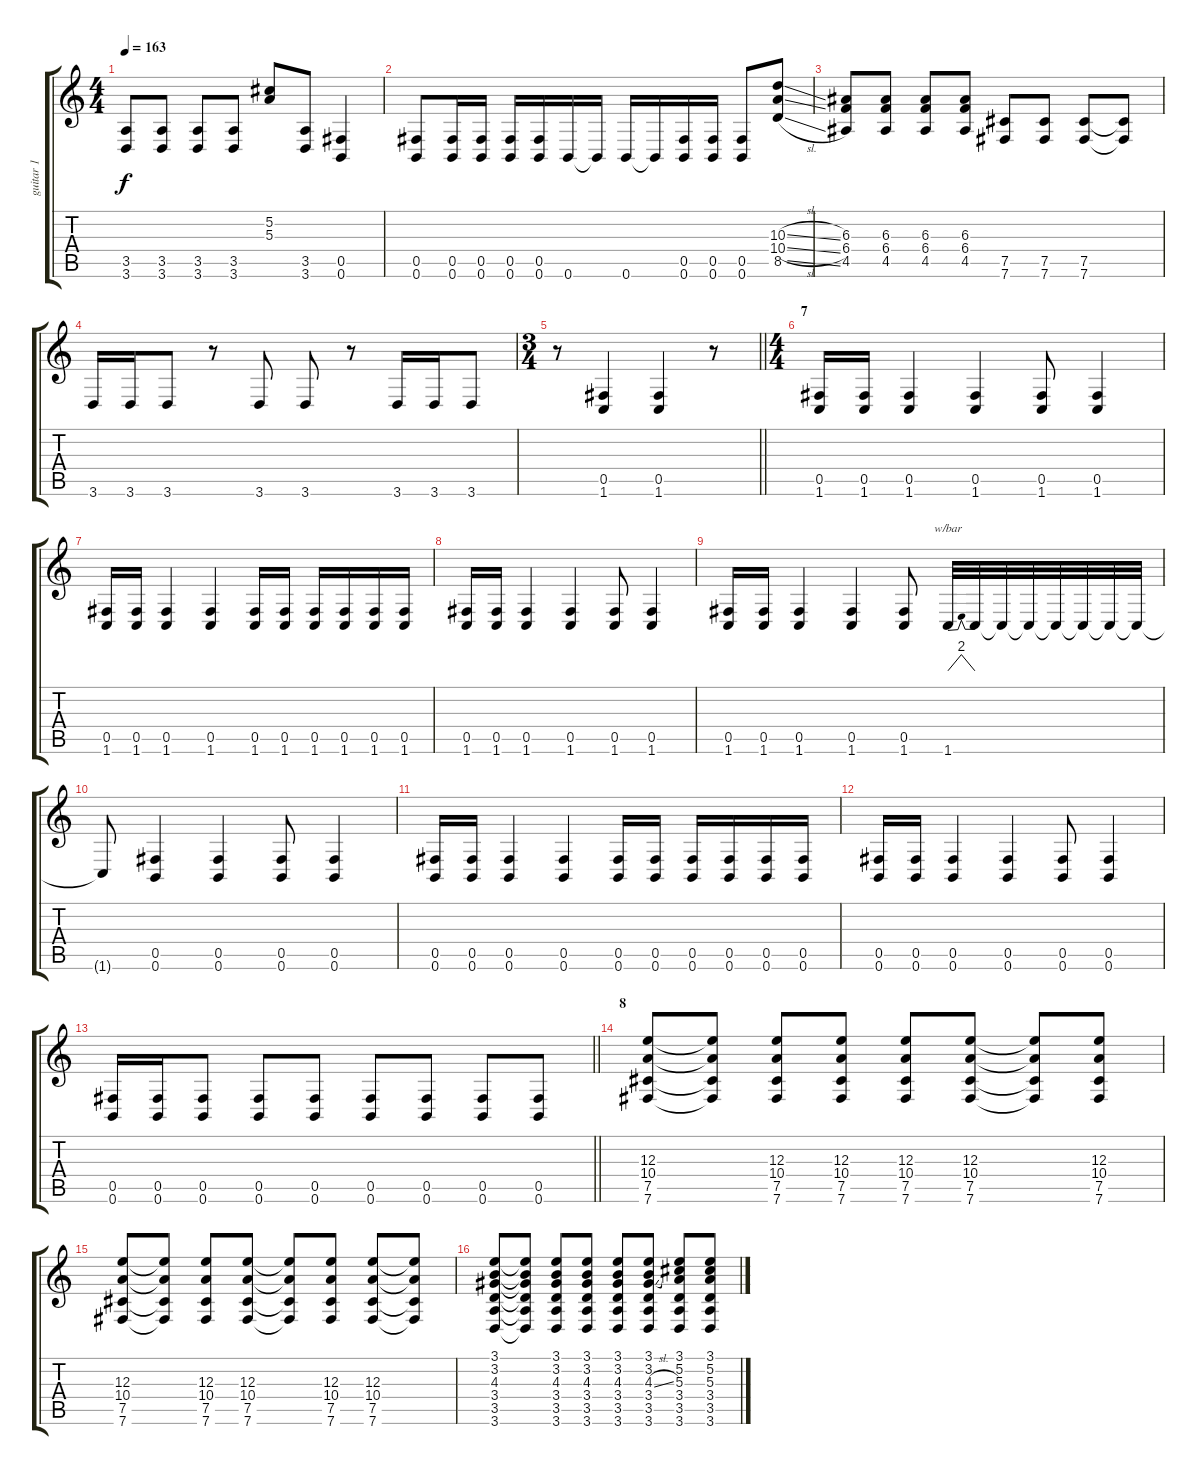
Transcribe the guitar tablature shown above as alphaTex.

\track ("guitar 1" "guitar 1") {instrument distortionguitar}
\staff {score tabs}
\tuning (Db4 Ab3 E3 B2 Gb2 B1) {hide}
\ts (4 4)
\tempo 163
\clef g2
\ks c
(3.5 3.6).8{dy f} (3.5 3.6).8 (3.5 3.6).8 (3.5 3.6).8 (5.2 5.3).8 (3.5 3.6).8 (0.5 0.6).4 |
(0.5 0.6).8 (0.5 0.6).16 (0.5 0.6).16 (0.5 0.6).16 (0.5 0.6).16 0.6.16 0.6{t}.16 0.6.16 0.6{t}.16 (0.5 0.6).16 (0.5 0.6).16 (0.5 0.6).8 (10.3{sl} 10.4{sl} 8.5{sl}).8 |
(6.3 6.4 4.5).8 (6.3 6.4 4.5).8 (6.3 6.4 4.5).8 (6.3 6.4 4.5).8 (7.5 7.6).8 (7.5 7.6).8 (7.5 7.6).8 (7.5{t} 7.6{t}).8 |
3.6.16 3.6.16 3.6.8 r.8 3.6.8 3.6.8 r.8 3.6.16 3.6.16 3.6.8 |
\ts (3 4)
\barLineRight lightlight
r.8 (0.5 1.6).4 (0.5 1.6).4 r.8 |
\ts (4 4)
\section ("" "7")
(0.5 1.6).16 (0.5 1.6).16 (0.5 1.6).4 (0.5 1.6).4 (0.5 1.6).8 (0.5 1.6).4 |
(0.5 1.6).16 (0.5 1.6).16 (0.5 1.6).4 (0.5 1.6).4 (0.5 1.6).16 (0.5 1.6).16 (0.5 1.6).16 (0.5 1.6).16 (0.5 1.6).16 (0.5 1.6).16 |
(0.5 1.6).16 (0.5 1.6).16 (0.5 1.6).4 (0.5 1.6).4 (0.5 1.6).8 (0.5 1.6).4 |
(0.5 1.6).16 (0.5 1.6).16 (0.5 1.6).4 (0.5 1.6).4 (0.5 1.6).8 1.6.32{tbe (dip default 0 0 30 8 60 0)} 1.6{t}.32 1.6{t}.32 1.6{t}.32 1.6{t}.32 1.6{t}.32 1.6{t}.32 1.6{t}.32 |
1.6{t}.8 (0.5 0.6).4 (0.5 0.6).4 (0.5 0.6).8 (0.5 0.6).4 |
(0.5 0.6).16 (0.5 0.6).16 (0.5 0.6).4 (0.5 0.6).4 (0.5 0.6).16 (0.5 0.6).16 (0.5 0.6).16 (0.5 0.6).16 (0.5 0.6).16 (0.5 0.6).16 |
(0.5 0.6).16 (0.5 0.6).16 (0.5 0.6).4 (0.5 0.6).4 (0.5 0.6).8 (0.5 0.6).4 |
\barLineRight lightlight
(0.5 0.6).16 (0.5 0.6).16 (0.5 0.6).8 (0.5 0.6).8 (0.5 0.6).8 (0.5 0.6).8 (0.5 0.6).8 (0.5 0.6).8 (0.5 0.6).8 |
\section ("" "8")
(12.3 10.4 7.5 7.6).8 (12.3{t} 10.4{t} 7.5{t} 7.6{t}).8 (12.3 10.4 7.5 7.6).8 (12.3 10.4 7.5 7.6).8 (12.3 10.4 7.5 7.6).8 (12.3 10.4 7.5 7.6).8 (12.3{t} 10.4{t} 7.5{t} 7.6{t}).8 (12.3 10.4 7.5 7.6).8 |
(12.3 10.4 7.5 7.6).8 (12.3{t} 10.4{t} 7.5{t} 7.6{t}).8 (12.3 10.4 7.5 7.6).8 (12.3 10.4 7.5 7.6).8 (12.3{t} 10.4{t} 7.5{t} 7.6{t}).8 (12.3 10.4 7.5 7.6).8 (12.3 10.4 7.5 7.6).8 (12.3{t} 10.4{t} 7.5{t} 7.6{t}).8 |
(3.1 3.2 4.3 3.4 3.5 3.6).8 (3.1{t} 3.2{t} 4.3{t} 3.4{t} 3.5{t} 3.6{t}).8 (3.1 3.2 4.3 3.4 3.5 3.6).8 (3.1 3.2 4.3 3.4 3.5 3.6).8 (3.1 3.2 4.3 3.4 3.5 3.6).8 (3.1 3.2 4.3{sl} 3.4 3.5 3.6).8 (3.1 5.2 5.3 3.4 3.5 3.6).8 (3.1 5.2 5.3 3.4 3.5 3.6).8
